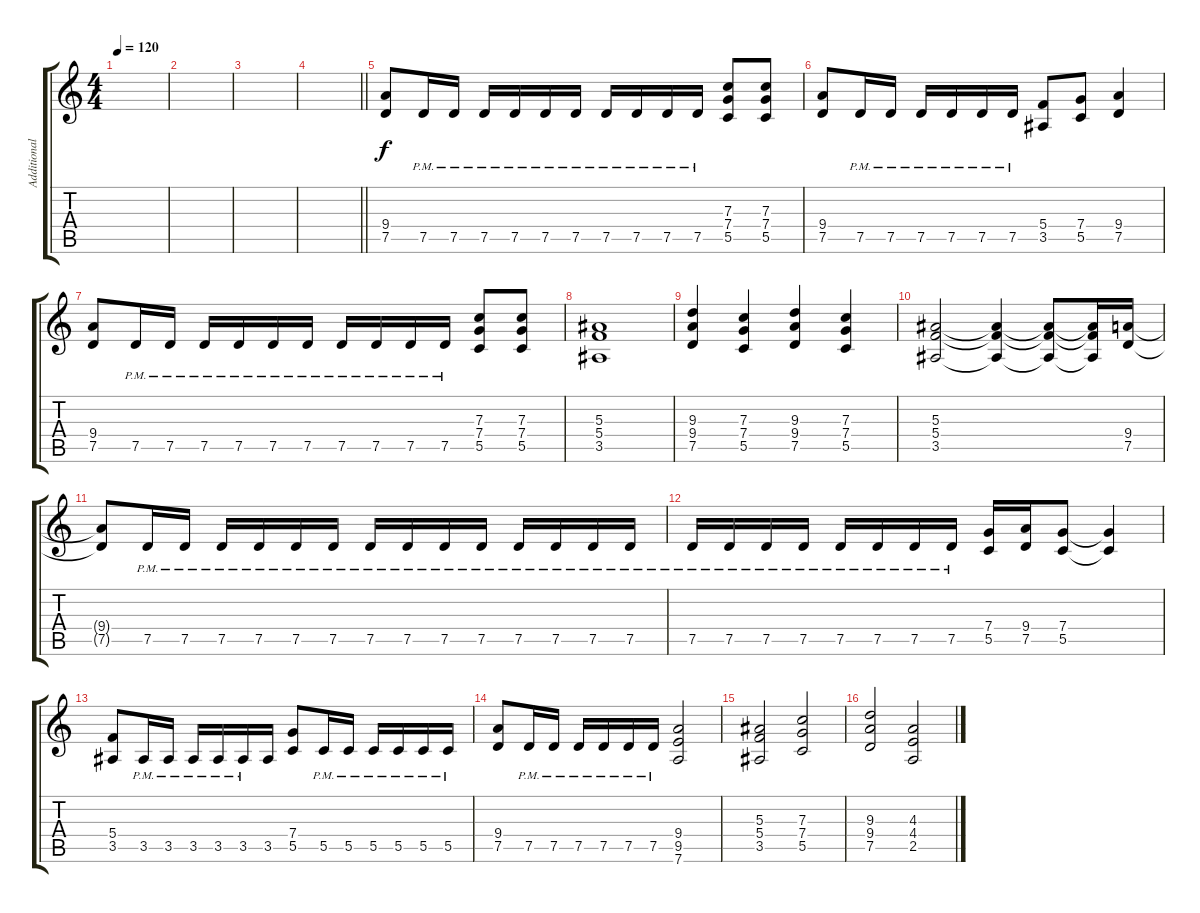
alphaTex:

\track ("Additional rhythm guitar" "Additional") {instrument overdrivenguitar}
\staff {score tabs}
\tuning (D4 A3 F3 C3 G2 D2) {hide}
\ts (4 4)
\tempo 120
\clef g2
\ks c
|
|
|
\barLineRight lightlight
|
(9.4 7.5).8{balance 14} 7.5{pm}.16 7.5{pm}.16 7.5{pm}.16 7.5{pm}.16 7.5{pm}.16 7.5{pm}.16 7.5{pm}.16 7.5{pm}.16 7.5{pm}.16 7.5{pm}.16 (7.3 7.4 5.5).8 (7.3 7.4 5.5).8 |
(9.4 7.5).8 7.5{pm}.16 7.5{pm}.16 7.5{pm}.16 7.5{pm}.16 7.5{pm}.16 7.5{pm}.16 (5.4 3.5).8 (7.4 5.5).8 (9.4 7.5).4 |
(9.4 7.5).8{balance 12} 7.5{pm}.16 7.5{pm}.16 7.5{pm}.16 7.5{pm}.16 7.5{pm}.16 7.5{pm}.16 7.5{pm}.16 7.5{pm}.16 7.5{pm}.16 7.5{pm}.16 (7.3 7.4 5.5).8 (7.3 7.4 5.5).8 |
(5.3 5.4 3.5).1 |
(9.3 9.4 7.5).4 (7.3 7.4 5.5).4 (9.3 9.4 7.5).4 (7.3 7.4 5.5).4 |
(5.3 5.4 3.5).2 (5.3{t} 5.4{t} 3.5{t}).4 (5.3{t} 5.4{t} 3.5{t}).8 (5.3{t} 5.4{t} 3.5{t}).16 (9.4 7.5).16 |
(9.4{t} 7.5{t}).8 7.5{pm}.16 7.5{pm}.16 7.5{pm}.16 7.5{pm}.16 7.5{pm}.16 7.5{pm}.16 7.5{pm}.16 7.5{pm}.16 7.5{pm}.16 7.5{pm}.16 7.5{pm}.16 7.5{pm}.16 7.5{pm}.16 7.5{pm}.16 |
7.5{pm}.16 7.5{pm}.16 7.5{pm}.16 7.5{pm}.16 7.5{pm}.16 7.5{pm}.16 7.5{pm}.16 7.5{pm}.16 (7.4 5.5).16 (9.4 7.5).16 (7.4 5.5).8 (7.4{t} 5.5{t}).4 |
(5.4 3.5).8 3.5{pm}.16 3.5{pm}.16 3.5{pm}.16 3.5{pm}.16 3.5{pm}.16 3.5.16 (7.4 5.5).8 5.5{pm}.16 5.5{pm}.16 5.5{pm}.16 5.5{pm}.16 5.5{pm}.16 5.5{pm}.16 |
(9.4 7.5).8 7.5{pm}.16 7.5{pm}.16 7.5{pm}.16 7.5{pm}.16 7.5{pm}.16 7.5{pm}.16 (9.4 9.5 7.6).2 |
(5.3 5.4 3.5).2 (7.3 7.4 5.5).2 |
(9.3 9.4 7.5).2 (4.3 4.4 2.5).2
